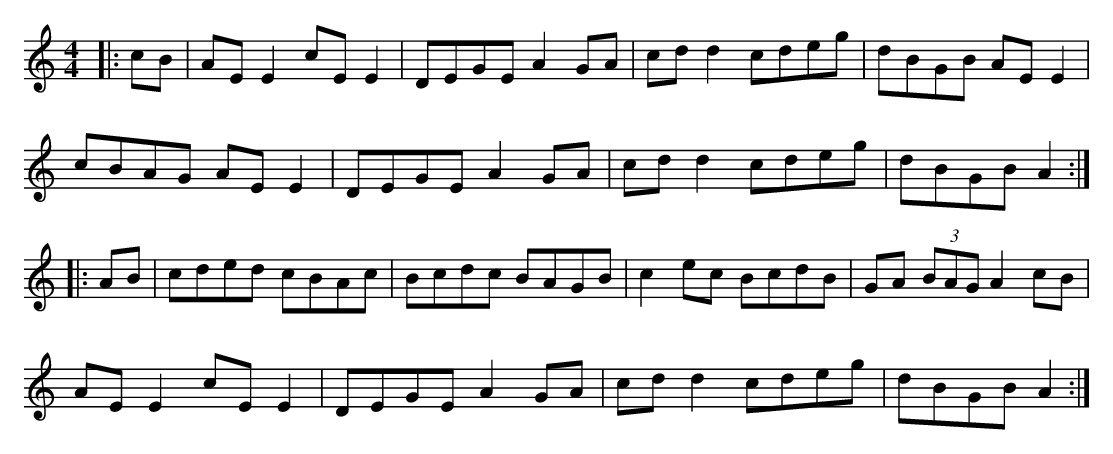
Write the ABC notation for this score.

X:1
M:4/4
K:Amin
|:cB|AE E2 cE E2|DEGE A2 GA|cd d2 cdeg|dBGB AE E2|
cBAG AE E2|DEGE A2 GA|cd d2 cdeg|dBGB A2:|
|:AB|cded cBAc|Bcdc BAGB|c2 ec BcdB|GA (3BAG A2 cB|
AE E2 cE E2|DEGE A2 GA|cd d2 cdeg|dBGB A2:|
